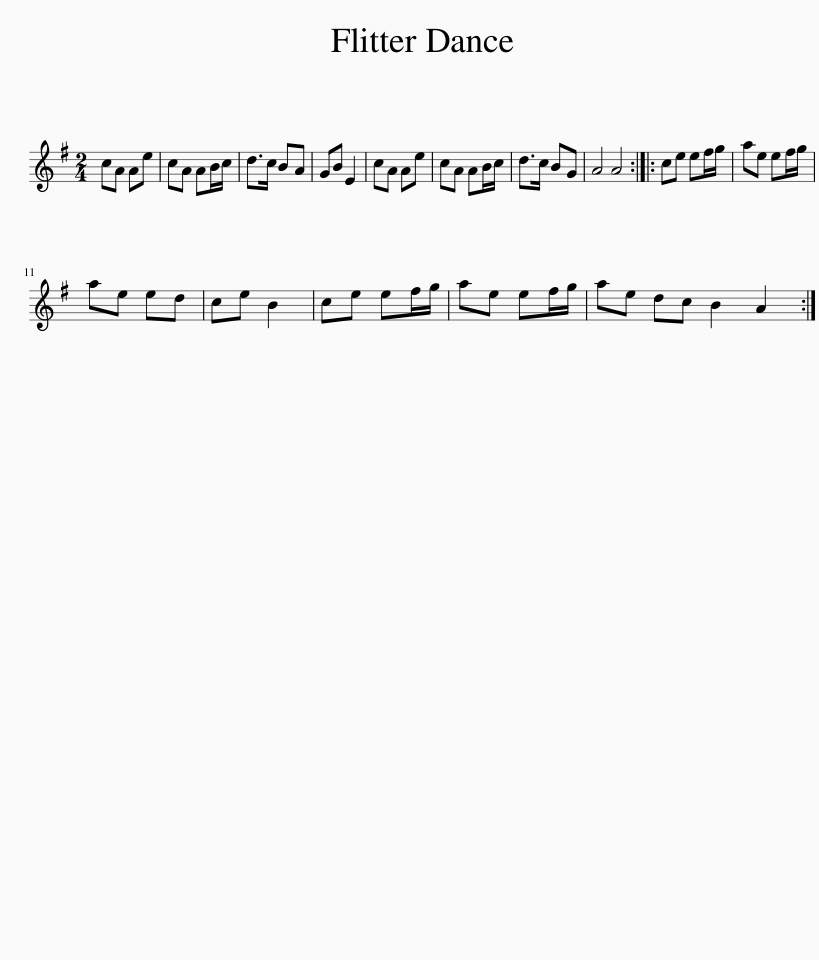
X:1
L:1/8
M:2/4
I:linebreak $
K:G
V:1 treble
V:1
 cA Ae | cA AB/c/ | d>c BA | GB E2 | cA Ae | %5
 cA AB/c/ | d>c BG | A4 A4 :: ce ef/g/ | ae ef/g/ |$ %10
 ae ed | ce B2 | ce ef/g/ | ae ef/g/ | ae dc B2 A2 :| %15
